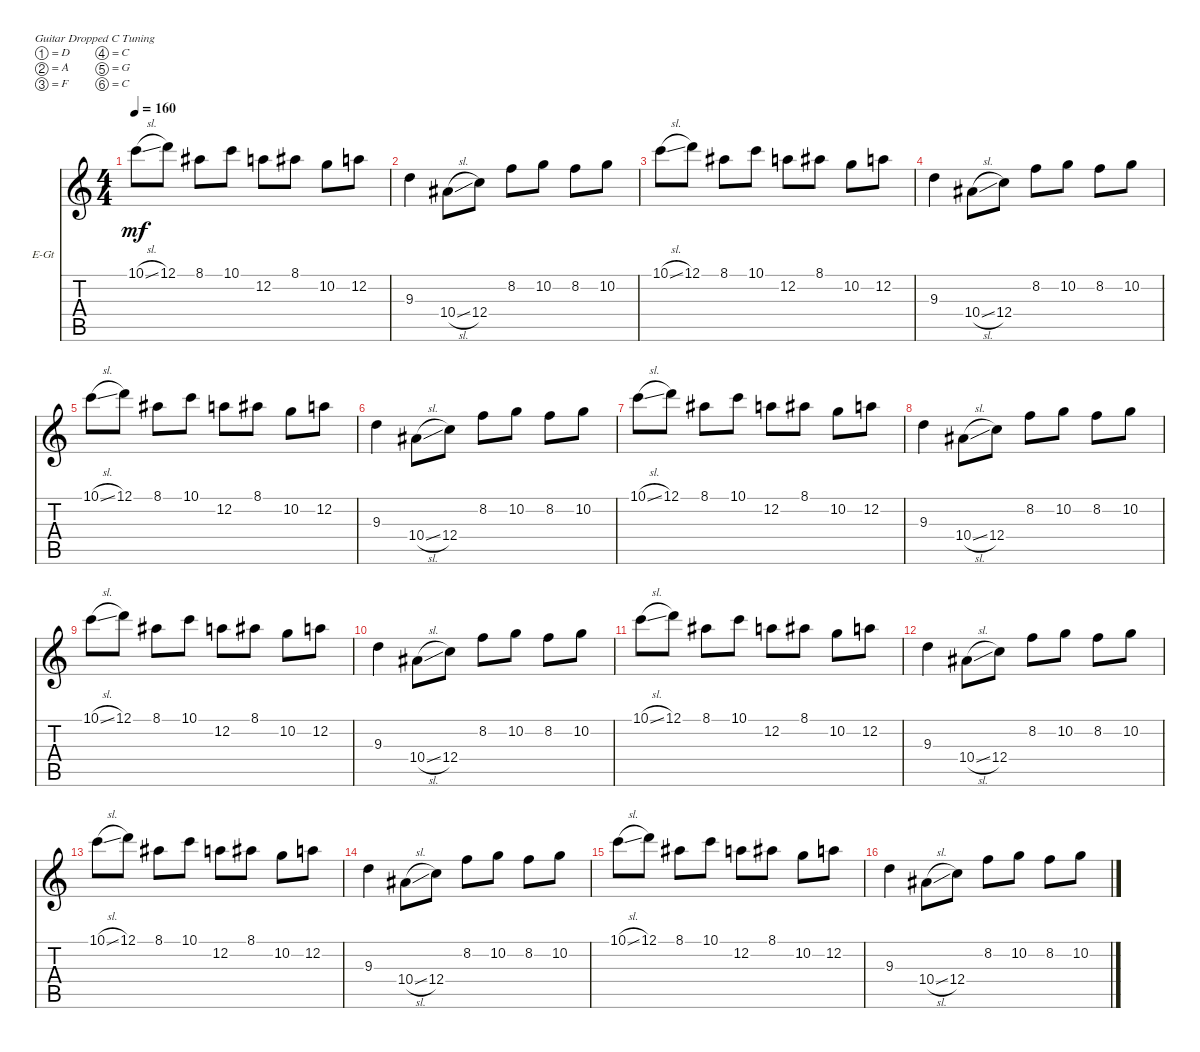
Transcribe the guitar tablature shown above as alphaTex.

\defaultSystemsLayout 4
\bracketExtendMode nobrackets
\firstSystemTrackNameOrientation horizontal
\otherSystemsTrackNameOrientation horizontal
\track ("Gajic" "E-Gt") {instrument distortionguitar}
\staff {score tabs}
\tuning (D4 A3 F3 C3 G2 C2)
\ts (4 4)
\tempo 160
\clef g2
\ks c
10.1{sl}.8{dy mf} 12.1.8 8.1.8 10.1.8 12.2.8 8.1.8 10.2.8 12.2.8 |
9.3.4 10.4{sl}.8 12.4.8 8.2.8 10.2.8 8.2.8 10.2.8 |
10.1{sl}.8 12.1.8 8.1.8 10.1.8 12.2.8 8.1.8 10.2.8 12.2.8 |
9.3.4 10.4{sl}.8 12.4.8 8.2.8 10.2.8 8.2.8 10.2.8 |
10.1{sl}.8 12.1.8 8.1.8 10.1.8 12.2.8 8.1.8 10.2.8 12.2.8 |
9.3.4 10.4{sl}.8 12.4.8 8.2.8 10.2.8 8.2.8 10.2.8 |
10.1{sl}.8 12.1.8 8.1.8 10.1.8 12.2.8 8.1.8 10.2.8 12.2.8 |
9.3.4 10.4{sl}.8 12.4.8 8.2.8 10.2.8 8.2.8 10.2.8 |
10.1{sl}.8 12.1.8 8.1.8 10.1.8 12.2.8 8.1.8 10.2.8 12.2.8 |
9.3.4 10.4{sl}.8 12.4.8 8.2.8 10.2.8 8.2.8 10.2.8 |
10.1{sl}.8 12.1.8 8.1.8 10.1.8 12.2.8 8.1.8 10.2.8 12.2.8 |
9.3.4 10.4{sl}.8 12.4.8 8.2.8 10.2.8 8.2.8 10.2.8 |
10.1{sl}.8 12.1.8 8.1.8 10.1.8 12.2.8 8.1.8 10.2.8 12.2.8 |
9.3.4 10.4{sl}.8 12.4.8 8.2.8 10.2.8 8.2.8 10.2.8 |
10.1{sl}.8 12.1.8 8.1.8 10.1.8 12.2.8 8.1.8 10.2.8 12.2.8 |
9.3.4 10.4{sl}.8 12.4.8 8.2.8 10.2.8 8.2.8 10.2.8
